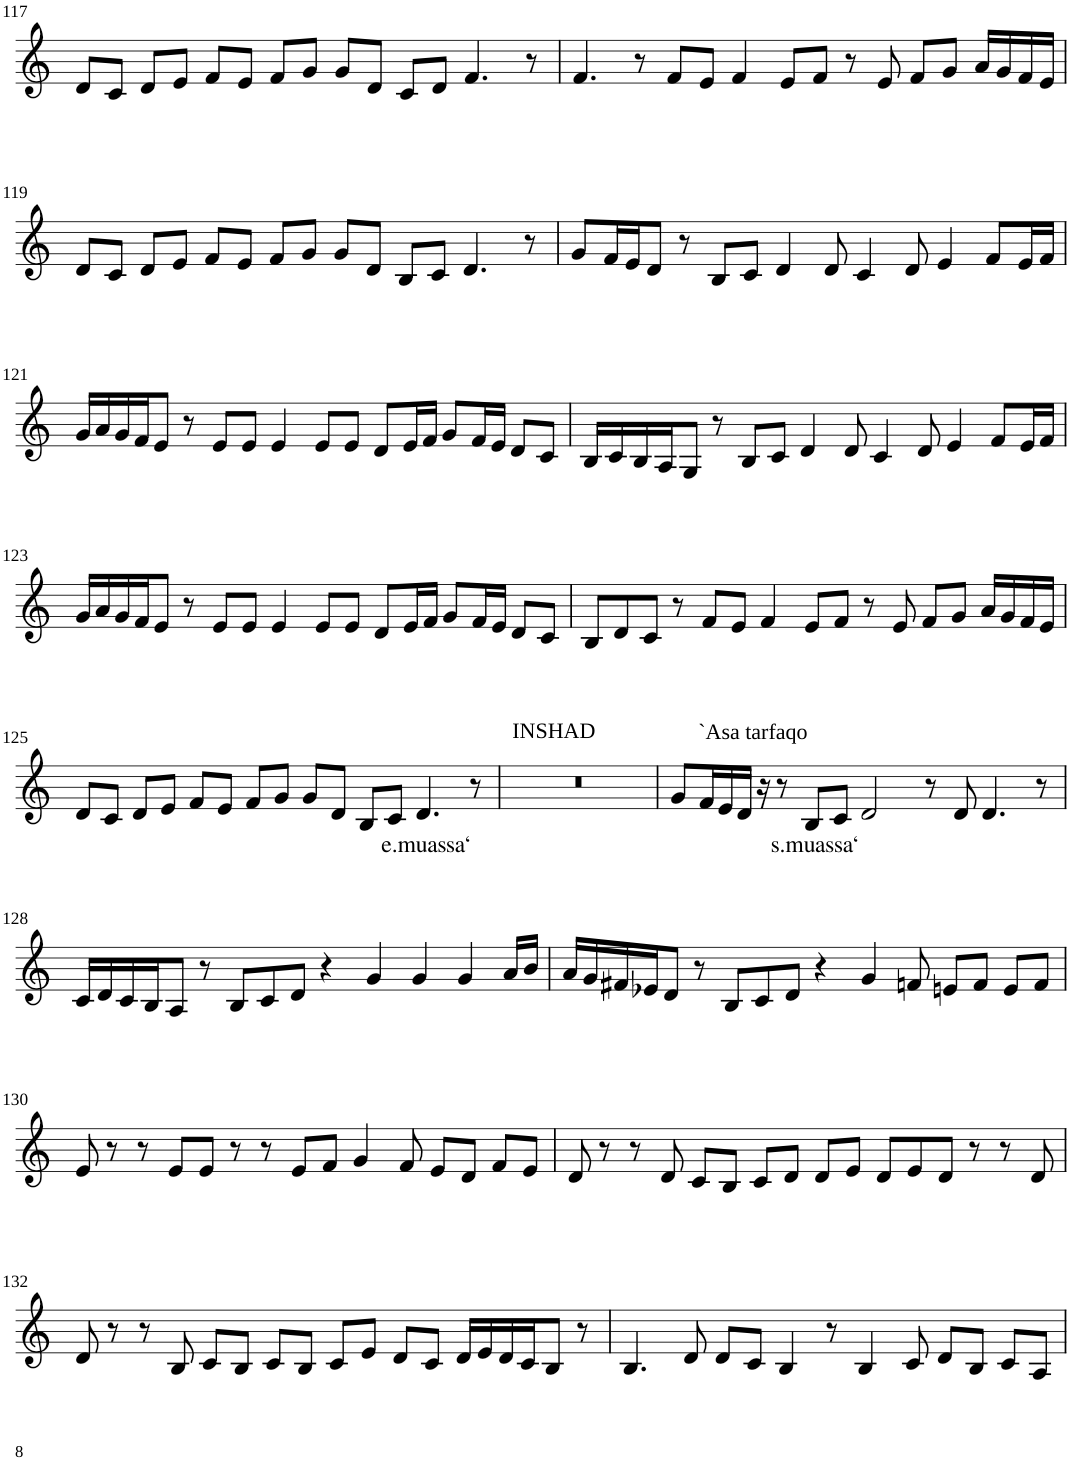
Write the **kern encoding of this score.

**kern	**text
*part1	*part1
*staff1	*staff1
*I"Violin	*
!!LO:PB:g=z
*clefG2	*
*k[]	*
*M8/4	*
=117	=117
8d/L	.
8c/J	.
8d/L	.
8e/J	.
8f/L	.
8e/J	.
8f/L	.
8g/J	.
8g/L	.
8d/J	.
8c/L	.
8d/J	.
4.f/	.
8r	.
=118	=118
4.f/	.
8r	.
8f/L	.
8e/J	.
4f/	.
8e/L	.
8f/J	.
8r	.
8e/	.
8f/L	.
8g/J	.
16a/LL	.
16g/	.
16f/	.
16e/JJ	.
!!LO:LB:g=z
=119	=119
8d/L	.
8c/J	.
8d/L	.
8e/J	.
8f/L	.
8e/J	.
8f/L	.
8g/J	.
8g/L	.
8d/J	.
8B/L	.
8c/J	.
4.d/	.
8r	.
=120	=120
8g/L	.
16f/L	.
16e/J	.
8d/J	.
8r	.
8B/L	.
8c/J	.
4d/	.
8d/	.
4c/	.
8d/	.
4e/	.
8f/L	.
16e/L	.
16f/JJ	.
!!LO:LB:g=z
=121	=121
16g/LL	.
16a/	.
16g/	.
16f/J	.
8e/J	.
8r	.
8e/L	.
8e/J	.
4e/	.
8e/L	.
8e/J	.
8d/L	.
16e/L	.
16f/JJ	.
8g/L	.
16f/L	.
16e/JJ	.
8d/L	.
8c/J	.
=122	=122
16B/LL	.
16c/	.
16B/	.
16A/J	.
8G/J	.
8r	.
8B/L	.
8c/J	.
4d/	.
8d/	.
4c/	.
8d/	.
4e/	.
8f/L	.
16e/L	.
16f/JJ	.
!!LO:LB:g=z
=123	=123
16g/LL	.
16a/	.
16g/	.
16f/J	.
8e/J	.
8r	.
8e/L	.
8e/J	.
4e/	.
8e/L	.
8e/J	.
8d/L	.
16e/L	.
16f/JJ	.
8g/L	.
16f/L	.
16e/JJ	.
8d/L	.
8c/J	.
=124	=124
8B/L	.
8d/	.
8c/J	.
8r	.
8f/L	.
8e/J	.
4f/	.
8e/L	.
8f/J	.
8r	.
8e/	.
8f/L	.
8g/J	.
16a/LL	.
16g/	.
16f/	.
16e/JJ	.
!!LO:LB:g=z
=125	=125
8d/L	.
8c/J	.
8d/L	.
8e/J	.
8f/L	.
8e/J	.
8f/L	.
8g/J	.
8g/L	.
8d/J	.
8B/L	.
8c/J	.
!	!LO:LY:b
4.d/	e.muassa‘
8r	.
=126	=126
!LO:TX:a:t=INSHAD	!
0r	.
=127	=127
8g/L	.
!LO:TX:a:t=`Asa tarfaqo	!
16f/L	.
16e/	.
16d/JJ	.
16r	.
8r	.
!	!LO:LY:b
8B/L	s.muassa‘
8c/J	.
2d/	.
8r	.
8d/	.
4.d/	.
8r	.
!!LO:LB:g=z
=128	=128
16c/LL	.
16d/	.
16c/	.
16B/J	.
8A/J	.
8r	.
8B/L	.
8c/	.
8d/J	.
4r	.
4g/	.
4g/	.
4g/	.
16a/LL	.
16b/JJ	.
=129	=129
16a/LL	.
16g/	.
16f#X/	.
16e-X/J	.
8d/J	.
8r	.
8B/L	.
8c/	.
8d/J	.
4r	.
4g/	.
8fn/	.
8en/L	.
8f/J	.
8e/L	.
8f/J	.
!!LO:LB:g=z
=130	=130
8e/	.
8r	.
8r	.
8e/L	.
8e/J	.
8r	.
8r	.
8e/L	.
8f/J	.
4g/	.
8f/	.
8e/L	.
8d/J	.
8f/L	.
8e/J	.
=131	=131
8d/	.
8r	.
8r	.
8d/	.
8c/L	.
8B/J	.
8c/L	.
8d/J	.
8d/L	.
8e/J	.
8d/L	.
8e/	.
8d/J	.
8r	.
8r	.
8d/	.
!!LO:LB:g=z
=132	=132
8d/	.
8r	.
8r	.
8B/	.
8c/L	.
8B/J	.
8c/L	.
8B/J	.
8c/L	.
8e/J	.
8d/L	.
8c/J	.
16d/LL	.
16e/	.
16d/	.
16c/J	.
8B/J	.
8r	.
=133	=133
4.B/	.
8d/	.
8d/L	.
8c/J	.
4B/	.
8r	.
4B/	.
8c/	.
8d/L	.
8B/J	.
8c/L	.
8A/J	.
=	=
*-	*-
